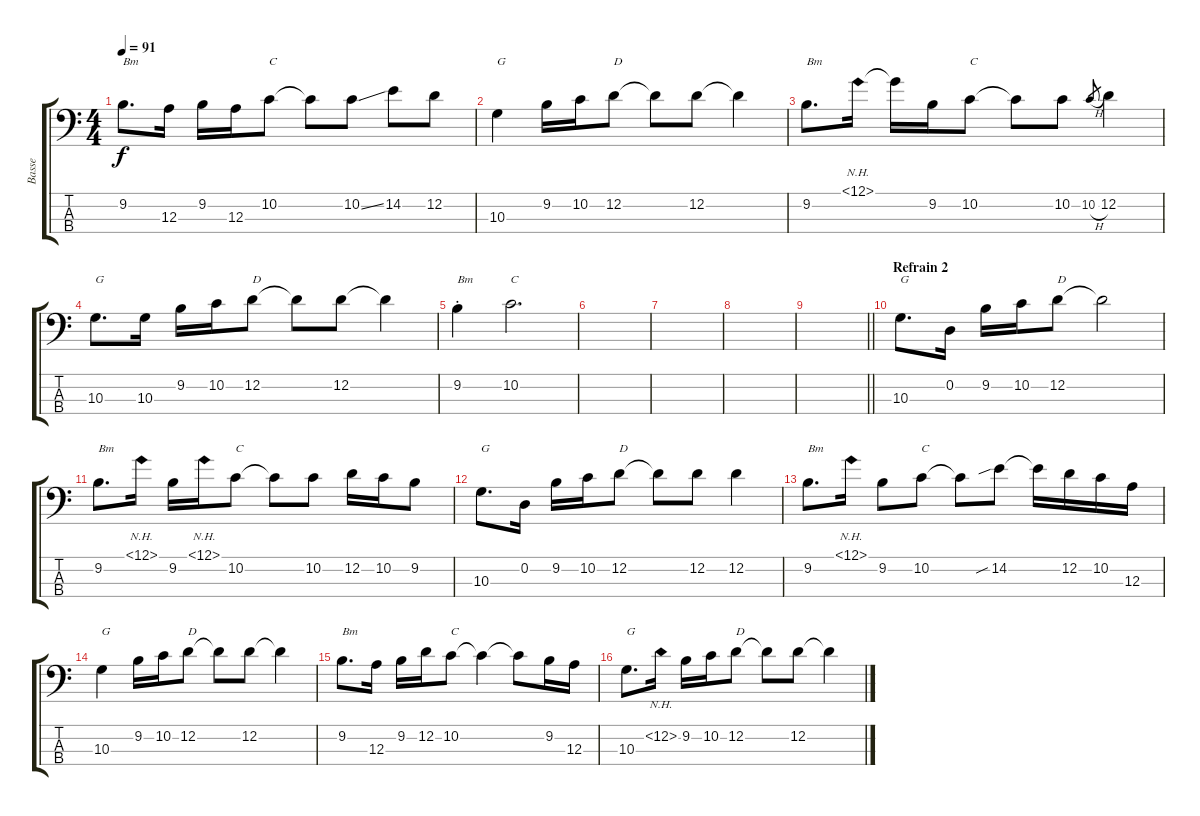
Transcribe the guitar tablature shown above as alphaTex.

\track ("Basse" "Basse") {instrument electricbassfinger}
\staff {score tabs}
\tuning (G2 D2 A1 E1) {hide}
\ts (4 4)
\tempo 91
\clef f4
\ks c
9.2.8{d txt "Bm" dy f} 12.3.16 9.2.16 12.3.16 10.2.8{txt "C"} 10.2{t}.8 10.2{ss}.8 14.2.8 12.2.8 |
10.3.4{txt "G"} 9.2.16 10.2.16 12.2.8{txt "D"} 12.2{t}.8 12.2.8 12.2{t}.4 |
9.2.8{d txt "Bm"} 12.1{nh}.16 12.1{t}.16 9.2.16 10.2.8{txt "C"} 10.2{t}.8 10.2.8 10.2{h}.8{gr} 12.2.4 |
10.3.8{d txt "G"} 10.3.16 9.2.16 10.2.16 12.2.8{txt "D"} 12.2{t}.8 12.2.8 12.2{t}.4 |
9.2{st}.4{txt "Bm"} 10.2.2{d txt "C"} |
|
|
|
\barLineRight lightlight
|
\section ("" "Refrain 2")
10.3.8{d txt "G"} 0.2.16 9.2.16 10.2.16 12.2.8{txt "D"} 12.2{t}.2 |
9.2.8{d txt "Bm"} 12.1{nh}.16 9.2.16 12.1{nh}.16 10.2.8{txt "C"} 10.2{t}.8 10.2.8 12.2.16 10.2.16 9.2.8 |
10.3.8{d txt "G"} 0.2.16 9.2.16 10.2.16 12.2.8{txt "D"} 12.2{t}.8 12.2.8 12.2.4 |
9.2.8{d txt "Bm"} 12.1{nh}.16 9.2.8 10.2.8{txt "C"} 10.2{t}.8 14.2{sib}.8 14.2{t}.16 12.2.16 10.2.16 12.3.16 |
10.3.4{txt "G"} 9.2.16 10.2.16 12.2.8{txt "D"} 12.2{t}.8 12.2.8 12.2{t}.4 |
9.2.8{d txt "Bm"} 12.3.16 9.2.16 12.2.16 10.2.8{txt "C"} 10.2{t}.4 10.2{t}.8 9.2.16 12.3.16 |
10.3.8{d txt "G"} 12.2{nh}.16 9.2.16 10.2.16 12.2.8{txt "D"} 12.2{t}.8 12.2.8 12.2{t}.4
